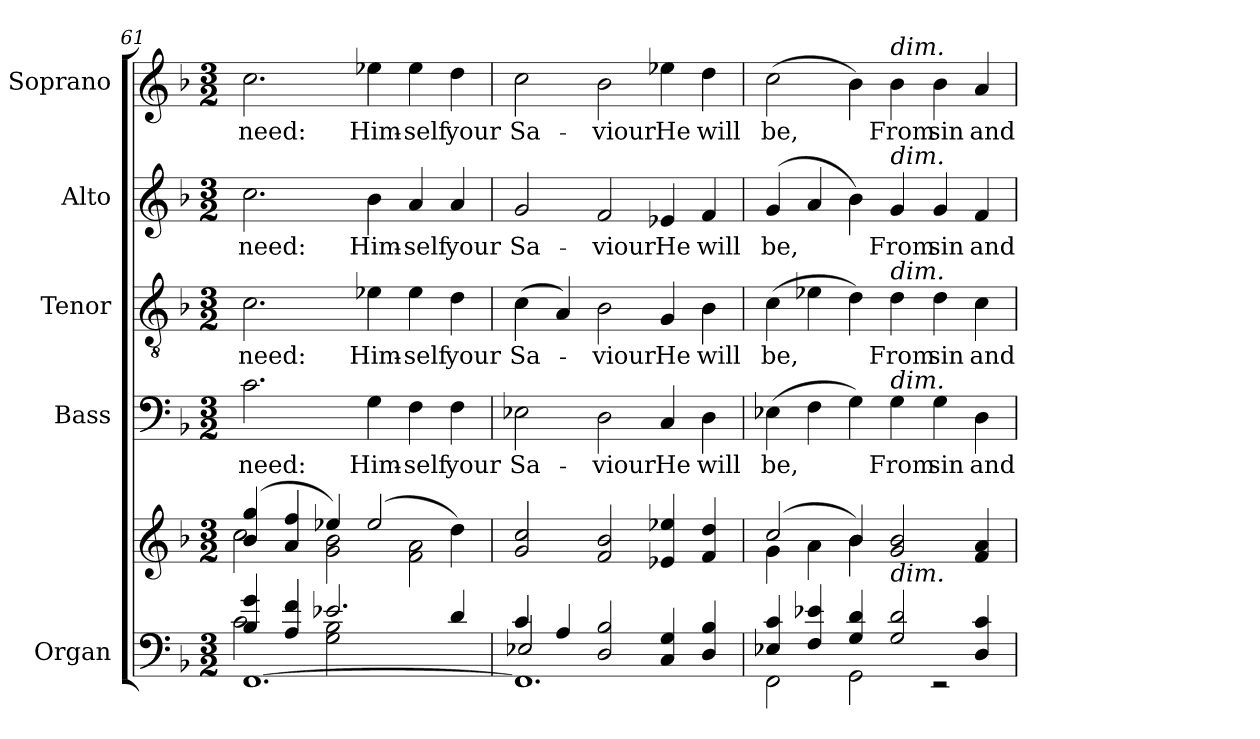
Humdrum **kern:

**kern	**kern	**kern	**text	**kern	**text	**kern	**text	**kern	**text
*part5	*part5	*part4	*part4	*part3	*part3	*part2	*part2	*part1	*part1
*staff6	*staff5	*staff4	*staff4	*staff3	*staff3	*staff2	*staff2	*staff1	*staff1
*I"Organ	*	*I"Bass	*	*I"Tenor	*	*I"Alto	*	*I"Soprano	*
*I'Org.	*	*I'B.	*	*I'T.	*	*I'A.	*	*I'S.	*
*clefF4	*clefG2	*clefF4	*	*clefGv2	*	*clefG2	*	*clefG2	*
*	*	*	*	*ITrd7c12	*	*	*	*	*
*k[b-]	*k[b-]	*k[b-]	*	*k[b-]	*	*k[b-]	*	*k[b-]	*
*F:	*F:	*F:	*	*F:	*	*F:	*	*F:	*
*M3/2	*M3/2	*M3/2	*	*M3/2	*	*M3/2	*	*M3/2	*
=61	=61	=61	=61	=61	=61	=61	=61	=61	=61
*^	*^	*	*	*	*	*	*	*	*
*	*^	*	*	*	*	*	*	*	*	*	*
!	!	!	!	!	!	!LO:LY:b:color=#000000	!	!	!	!	!	!
!	!	!	!	!	!	!	!	!LO:LY:b:color=#000000	!	!	!	!
!	!	!	!	!	!	!	!	!	!	!LO:LY:b:color=#000000	!	!
!	!	!	!	!	!	!	!	!	!	!	!	!LO:LY:b:color=#000000
4B-i/ 4gi	2ci\	[<1.FFi	(4b-i/ 4ggi	2cci\	2.ci\	need:	2.Ci\	need:	2.cci\	need:	2.cci\	need:
4Ai/ 4fi	.	.	4ai/ 4ffi	.	.	.	.	.	.	.	.	.
2.e-Xi/	2Gi\ 2B-i	.	4ee-Xi/)	2gi\ 2b-i	.	.	.	.	.	.	.	.
!	!	!	!	!	!	!LO:LY:b:color=#000000	!	!	!	!	!	!
!	!	!	!	!	!	!	!	!LO:LY:b:color=#000000	!	!	!	!
!	!	!	!	!	!	!	!	!	!	!LO:LY:b:color=#000000	!	!
!	!	!	!	!	!	!	!	!	!	!	!	!LO:LY:b:color=#000000
.	.	.	(2ee-i/	.	4Gi\	Him-	4E-Xi\	Him-	4b-i\	Him-	4ee-Xi\	Him-
!	!	!	!	!	!	!LO:LY:b:color=#000000	!	!	!	!	!	!
!	!	!	!	!	!	!	!	!LO:LY:b:color=#000000	!	!	!	!
!	!	!	!	!	!	!	!	!	!	!LO:LY:b:color=#000000	!	!
!	!	!	!	!	!	!	!	!	!	!	!	!LO:LY:b:color=#000000
.	2ryy	.	.	2fi\ 2ai	4Fi\	-self	4E-i\	-self	4ai/	-self	4ee-i\	-self
!	!	!	!	!	!	!LO:LY:b:color=#000000	!	!	!	!	!	!
!	!	!	!	!	!	!	!	!LO:LY:b:color=#000000	!	!	!	!
!	!	!	!	!	!	!	!	!	!	!LO:LY:b:color=#000000	!	!
!	!	!	!	!	!	!	!	!	!	!	!	!LO:LY:b:color=#000000
4di/	.	.	4ddi\)	.	4Fi\	your	4Di\	your	4ai/	your	4ddi\	your
*	*	*	*v	*v	*	*	*	*	*	*	*	*
=62	=62	=62	=62	=62	=62	=62	=62	=62	=62	=62	=62
!	!	!	!	!	!LO:LY:b:color=#000000	!	!	!	!	!	!
!	!	!	!	!	!	!	!LO:LY:b:color=#000000	!	!	!	!
!	!	!	!	!	!	!	!	!	!LO:LY:b:color=#000000	!	!
!	!	!	!	!	!	!	!	!	!	!	!LO:LY:b:color=#000000
4ci/	2E-Xi/	1.FFi]	2gi/ 2cci	2E-Xi\	Sa-	(4Ci\	Sa-	2gi/	Sa-	2cci\	Sa-
4Ai/	.	.	.	.	.	4AAi/)	.	.	.	.	.
!	!	!	!	!	!LO:LY:b:color=#000000	!	!	!	!	!	!
!	!	!	!	!	!	!	!LO:LY:b:color=#000000	!	!	!	!
!	!	!	!	!	!	!	!	!	!LO:LY:b:color=#000000	!	!
!	!	!	!	!	!	!	!	!	!	!	!LO:LY:b:color=#000000
2Di/ 2B-i	1ryy	.	2fi/ 2b-i	2Di\	-viour	2BB-i\	-viour	2fi/	-viour	2b-i\	-viour
!	!	!	!	!	!LO:LY:b:color=#000000	!	!	!	!	!	!
!	!	!	!	!	!	!	!LO:LY:b:color=#000000	!	!	!	!
!	!	!	!	!	!	!	!	!	!LO:LY:b:color=#000000	!	!
!	!	!	!	!	!	!	!	!	!	!	!LO:LY:b:color=#000000
4Ci/ 4Gi	.	.	4e-Xi/ 4ee-Xi	4Ci/	He	4GGi/	He	4e-Xi/	He	4ee-Xi\	He
!	!	!	!	!	!LO:LY:b:color=#000000	!	!	!	!	!	!
!	!	!	!	!	!	!	!LO:LY:b:color=#000000	!	!	!	!
!	!	!	!	!	!	!	!	!	!LO:LY:b:color=#000000	!	!
!	!	!	!	!	!	!	!	!	!	!	!LO:LY:b:color=#000000
4Di/ 4B-i	.	.	4fi/ 4ddi	4Di\	will	4BB-i\	will	4fi/	will	4ddi\	will
*	*v	*v	*	*	*	*	*	*	*	*	*
!!LO:PB:g=z
=63	=63	=63	=63	=63	=63	=63	=63	=63	=63	=63
*	*	*^	*	*	*	*	*	*	*	*
!	!	!	!	!	!LO:LY:b:color=#000000	!	!	!	!	!	!
!	!	!	!	!	!	!	!LO:LY:b:color=#000000	!	!	!	!
!	!	!	!	!	!	!	!	!	!LO:LY:b:color=#000000	!	!
!	!	!	!	!	!	!	!	!	!	!	!LO:LY:b:color=#000000
4E-Xi/ 4ci	2FFi\	(2cci/	4gi\	(4E-Xi\	be,	(4Ci\	be,	(4gi/	be,	(2cci\	be,
4Fi/ 4e-Xi	.	.	4ai\	4Fi\	.	4E-Xi\	.	4ai/	.	.	.
4Gi/ 4di	2GGi\	4b-i/)	4b-i\	4Gi\)	.	4Di\)	.	4b-i\)	.	4b-i\)	.
!	!	!	!	!	!LO:LY:b:color=#000000	!	!	!	!	!	!
!	!	!	!	!	!	!	!LO:LY:b:color=#000000	!	!	!	!
!	!	!	!	!	!	!	!	!	!LO:LY:b:color=#000000	!	!
!	!	!	!	!	!	!	!	!	!	!LO:TX:a:i:t=dim.	!
!	!	!	!	!	!	!	!	!LO:TX:a:i:t=dim.	!	!	!
!	!	!	!	!	!	!LO:TX:a:i:t=dim.	!	!	!	!	!
!	!	!	!	!LO:TX:a:i:t=dim.	!	!	!	!	!	!	!
!	!	!LO:TX:b:i:t=dim.	!	!	!	!	!	!	!	!	!
!	!	!	!	!	!	!	!	!	!	!	!LO:LY:b:color=#000000
2Gi/ 2di	.	2gi/ 2b-i	2.ryy	4Gi\	From	4Di\	From	4gi/	From	4b-i\	From
!	!	!	!	!	!LO:LY:b:color=#000000	!	!	!	!	!	!
!	!	!	!	!	!	!	!LO:LY:b:color=#000000	!	!	!	!
!	!	!	!	!	!	!	!	!	!LO:LY:b:color=#000000	!	!
!	!	!	!	!	!	!	!	!	!	!	!LO:LY:b:color=#000000
.	2r	.	.	4Gi\	sin	4Di\	sin	4gi/	sin	4b-i\	sin
!	!	!	!	!	!LO:LY:b:color=#000000	!	!	!	!	!	!
!	!	!	!	!	!	!	!LO:LY:b:color=#000000	!	!	!	!
!	!	!	!	!	!	!	!	!	!LO:LY:b:color=#000000	!	!
!	!	!	!	!	!	!	!	!	!	!	!LO:LY:b:color=#000000
4Di/ 4ci	.	4fi/ 4ai	.	4Di\	and	4Ci\	and	4fi/	and	4ai/	and
*v	*v	*	*	*	*	*	*	*	*	*	*
*	*v	*v	*	*	*	*	*	*	*	*
=	=	=	=	=	=	=	=	=	=
*-	*-	*-	*-	*-	*-	*-	*-	*-	*-
